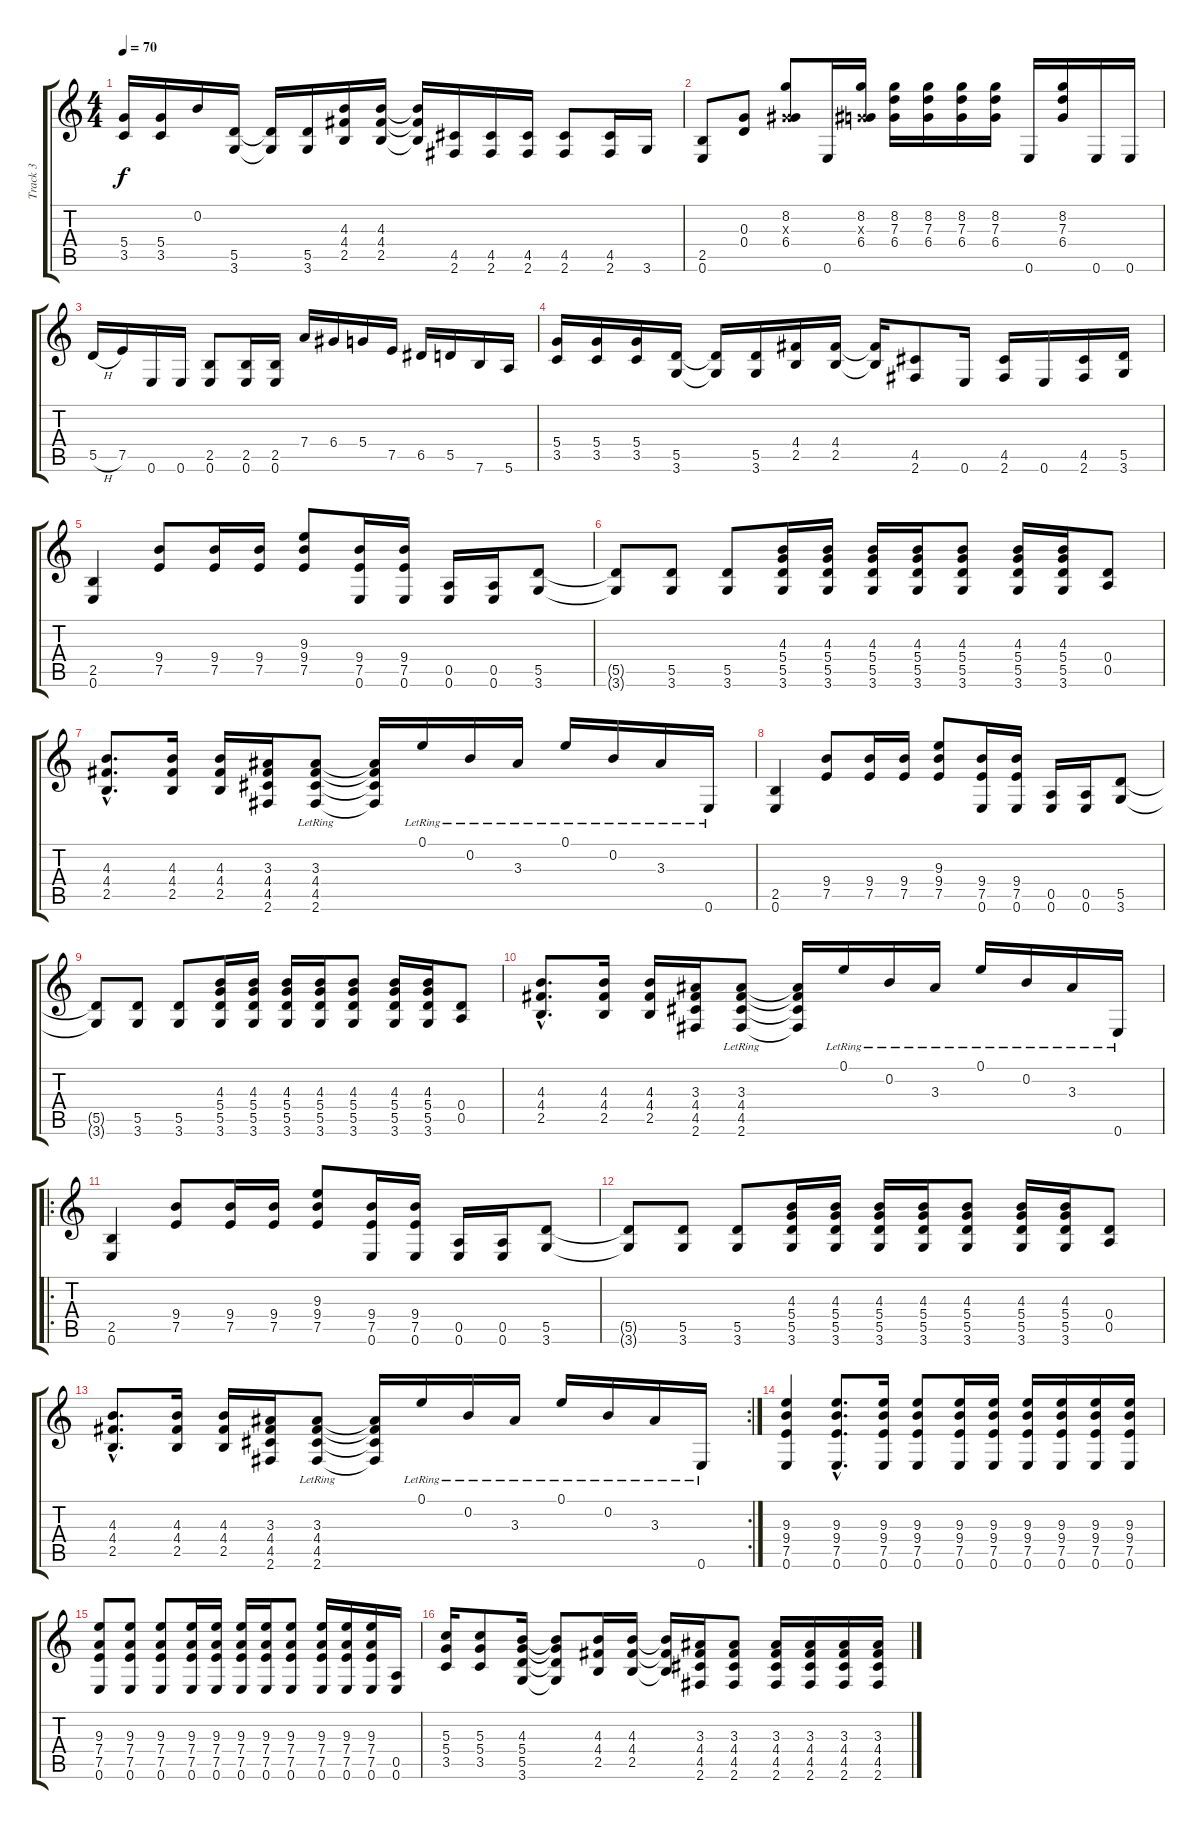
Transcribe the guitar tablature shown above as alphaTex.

\track ("Track 3" "Track 3") {instrument distortionguitar}
\staff {score tabs}
\tuning (E4 B3 G3 D3 A2 E2) {hide}
\ts (4 4)
\tempo 70
\clef g2
\ks c
(5.4 3.5).16{dy f} (5.4 3.5).16 0.2.16 (5.5 3.6).16 (5.5{t} 3.6{t}).16 (5.5 3.6).16 (4.3 4.4 2.5).16 (4.3 4.4 2.5).16 (4.3{t} 4.4{t} 2.5{t}).16 (4.5 2.6).16 (4.5 2.6).16 (4.5 2.6).16 (4.5 2.6).8 (4.5 2.6).16 3.6.16 |
(2.5 0.6).8 (0.3 0.4).8 (8.2 0.3{x} 6.4).8 0.6.16 (8.2 0.3{x} 6.4).16 (8.2 7.3 6.4).16 (8.2 7.3 6.4).16 (8.2 7.3 6.4).16 (8.2 7.3 6.4).16 0.6.16 (8.2 7.3 6.4).16 0.6.16 0.6.16 |
5.5{h}.16 7.5.16 0.6.16 0.6.16 (2.5 0.6).8 (2.5 0.6).16 (2.5 0.6).16 7.4.16 6.4.16 5.4.16 7.5.16 6.5.16 5.5.16 7.6.16 5.6.16 |
(5.4 3.5).16 (5.4 3.5).16 (5.4 3.5).16 (5.5 3.6).16 (5.5{t} 3.6{t}).16 (5.5 3.6).16 (4.4 2.5).16 (4.4 2.5).16 (4.4{t} 2.5{t}).16 (4.5 2.6).8 0.6.16 (4.5 2.6).16 0.6.16 (4.5 2.6).16 (5.5 3.6).16 |
(2.5 0.6).4 (9.4 7.5).8 (9.4 7.5).16 (9.4 7.5).16 (9.3 9.4 7.5).8 (9.4 7.5 0.6).16 (9.4 7.5 0.6).16 (0.5 0.6).16 (0.5 0.6).16 (5.5 3.6).8 |
(5.5{t} 3.6{t}).8 (5.5 3.6).8 (5.5 3.6).8 (4.3 5.4 5.5 3.6).16 (4.3 5.4 5.5 3.6).16 (4.3 5.4 5.5 3.6).16 (4.3 5.4 5.5 3.6).16 (4.3 5.4 5.5 3.6).8 (4.3 5.4 5.5 3.6).16 (4.3 5.4 5.5 3.6).16 (0.4 0.5).8 |
(4.3{hac} 4.4{hac} 2.5{hac}).8{d} (4.3 4.4 2.5).16 (4.3 4.4 2.5).16 (3.3 4.4 4.5 2.6).16 (3.3{lr} 4.4{lr} 4.5{lr} 2.6{lr}).8 (3.3{t} 4.4{t} 4.5{t} 2.6{t}).16 0.1{lr}.16 0.2{lr}.16 3.3{lr}.16 0.1{lr}.16 0.2{lr}.16 3.3{lr}.16 0.6{lr}.16 |
(2.5 0.6).4 (9.4 7.5).8 (9.4 7.5).16 (9.4 7.5).16 (9.3 9.4 7.5).8 (9.4 7.5 0.6).16 (9.4 7.5 0.6).16 (0.5 0.6).16 (0.5 0.6).16 (5.5 3.6).8 |
(5.5{t} 3.6{t}).8 (5.5 3.6).8 (5.5 3.6).8 (4.3 5.4 5.5 3.6).16 (4.3 5.4 5.5 3.6).16 (4.3 5.4 5.5 3.6).16 (4.3 5.4 5.5 3.6).16 (4.3 5.4 5.5 3.6).8 (4.3 5.4 5.5 3.6).16 (4.3 5.4 5.5 3.6).16 (0.4 0.5).8 |
(4.3{hac} 4.4{hac} 2.5{hac}).8{d} (4.3 4.4 2.5).16 (4.3 4.4 2.5).16 (3.3 4.4 4.5 2.6).16 (3.3{lr} 4.4{lr} 4.5{lr} 2.6{lr}).8 (3.3{t} 4.4{t} 4.5{t} 2.6{t}).16 0.1{lr}.16 0.2{lr}.16 3.3{lr}.16 0.1{lr}.16 0.2{lr}.16 3.3{lr}.16 0.6{lr}.16 |
\ro
(2.5 0.6).4 (9.4 7.5).8 (9.4 7.5).16 (9.4 7.5).16 (9.3 9.4 7.5).8 (9.4 7.5 0.6).16 (9.4 7.5 0.6).16 (0.5 0.6).16 (0.5 0.6).16 (5.5 3.6).8 |
(5.5{t} 3.6{t}).8 (5.5 3.6).8 (5.5 3.6).8 (4.3 5.4 5.5 3.6).16 (4.3 5.4 5.5 3.6).16 (4.3 5.4 5.5 3.6).16 (4.3 5.4 5.5 3.6).16 (4.3 5.4 5.5 3.6).8 (4.3 5.4 5.5 3.6).16 (4.3 5.4 5.5 3.6).16 (0.4 0.5).8 |
\rc 2
(4.3{hac} 4.4{hac} 2.5{hac}).8{d} (4.3 4.4 2.5).16 (4.3 4.4 2.5).16 (3.3 4.4 4.5 2.6).16 (3.3{lr} 4.4{lr} 4.5{lr} 2.6{lr}).8 (3.3{t} 4.4{t} 4.5{t} 2.6{t}).16 0.1{lr}.16 0.2{lr}.16 3.3{lr}.16 0.1{lr}.16 0.2{lr}.16 3.3{lr}.16 0.6{lr}.16 |
(9.3 9.4 7.5 0.6).4 (9.3{hac} 9.4{hac} 7.5{hac} 0.6{hac}).8{d} (9.3 9.4 7.5 0.6).16 (9.3 9.4 7.5 0.6).8 (9.3 9.4 7.5 0.6).16 (9.3 9.4 7.5 0.6).16 (9.3 9.4 7.5 0.6).16 (9.3 9.4 7.5 0.6).16 (9.3 9.4 7.5 0.6).16 (9.3 9.4 7.5 0.6).16 |
(9.3 7.4 7.5 0.6).8 (9.3 7.4 7.5 0.6).8 (9.3 7.4 7.5 0.6).8 (9.3 7.4 7.5 0.6).16 (9.3 7.4 7.5 0.6).16 (9.3 7.4 7.5 0.6).16 (9.3 7.4 7.5 0.6).16 (9.3 7.4 7.5 0.6).8 (9.3 7.4 7.5 0.6).16 (9.3 7.4 7.5 0.6).16 (9.3 7.4 7.5 0.6).16 (0.5 0.6).16 |
(5.3 5.4 3.5).16 (5.3 5.4 3.5).8 (4.3 5.4 5.5 3.6).16 (4.3{t} 5.4{t} 5.5{t} 3.6{t}).8 (4.3 4.4 2.5).16 (4.3 4.4 2.5).16 (4.3{t} 4.4{t} 2.5{t}).16 (3.3 4.4 4.5 2.6).16 (3.3 4.4 4.5 2.6).8 (3.3 4.4 4.5 2.6).16 (3.3 4.4 4.5 2.6).16 (3.3 4.4 4.5 2.6).16 (3.3 4.4 4.5 2.6).16
